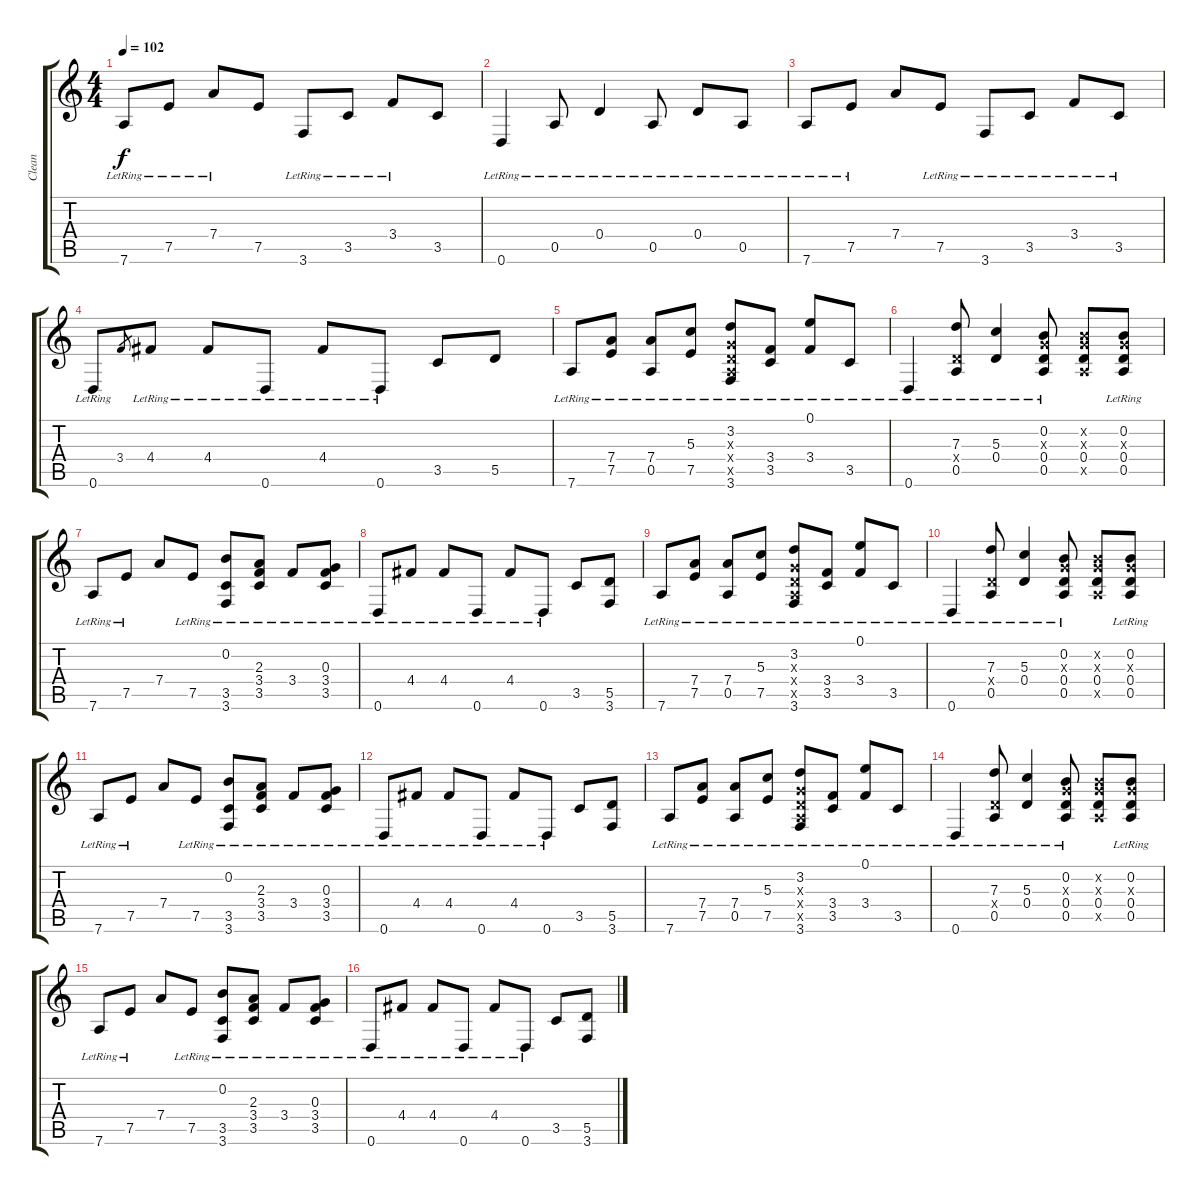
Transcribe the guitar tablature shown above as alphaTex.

\track ("Clean" "Clean") {instrument acousticguitarsteel}
\staff {score tabs}
\tuning (E4 B3 G3 D3 A2 D2) {hide}
\ts (4 4)
\tempo 102
\clef g2
\ks c
7.6{lr}.8{dy f instrument acousticguitarsteel} 7.5{lr}.8 7.4{lr}.8 7.5.8 3.6{lr}.8 3.5{lr}.8 3.4{lr}.8 3.5.8 |
0.6{lr}.4 0.5{lr}.8 0.4{lr}.4 0.5{lr}.8 0.4{lr}.8 0.5{lr}.8 |
7.6{lr}.8 7.5{lr}.8 7.4.8 7.5{lr}.8 3.6{lr}.8 3.5{lr}.8 3.4{lr}.8 3.5{lr}.8 |
0.6{lr}.8 3.4.8{gr} 4.4{lr}.8 4.4{lr}.8 0.6{lr}.8 4.4{lr}.8 0.6{lr}.8 3.5.8 5.5.8 |
7.6{lr}.8 (7.4 7.5{lr}).8 (7.4{lr} 0.5).8 (5.3{lr} 7.5{lr}).8 (3.2{lr} 0.3{x} 0.4{x} 0.5{x} 3.6{lr}).8 (3.4 3.5{lr}).8 (0.1{lr} 3.4{lr}).8 3.5{lr}.8 |
0.6{lr}.4 (7.3{lr} 0.4{x} 0.5).8 (5.3{lr} 0.4{lr}).4 (0.2{lr} 0.3{x} 0.4 0.5{lr}).8 (0.2{x} 0.3{x} 0.4 0.5{x}).8 (0.2{lr} 0.3{x} 0.4 0.5{lr}).8 |
7.6{lr}.8 7.5{lr}.8 7.4.8 7.5{lr}.8 (0.2{lr} 3.5 3.6{lr}).8 (2.3{lr} 3.4 3.5{lr}).8 3.4{lr}.8 (0.3{lr} 3.4 3.5{lr}).8 |
0.6{lr}.8 4.4{lr}.8 4.4{lr}.8 0.6{lr}.8 4.4{lr}.8 0.6{lr}.8 3.5.8 (5.5 3.6).8 |
7.6{lr}.8 (7.4 7.5{lr}).8 (7.4{lr} 0.5).8 (5.3{lr} 7.5{lr}).8 (3.2{lr} 0.3{x} 0.4{x} 0.5{x} 3.6{lr}).8 (3.4 3.5{lr}).8 (0.1{lr} 3.4{lr}).8 3.5{lr}.8 |
0.6{lr}.4 (7.3{lr} 0.4{x} 0.5).8 (5.3{lr} 0.4{lr}).4 (0.2{lr} 0.3{x} 0.4 0.5{lr}).8 (0.2{x} 0.3{x} 0.4 0.5{x}).8 (0.2{lr} 0.3{x} 0.4 0.5{lr}).8 |
7.6{lr}.8 7.5{lr}.8 7.4.8 7.5{lr}.8 (0.2{lr} 3.5 3.6{lr}).8 (2.3{lr} 3.4 3.5{lr}).8 3.4{lr}.8 (0.3{lr} 3.4 3.5{lr}).8 |
0.6{lr}.8 4.4{lr}.8 4.4{lr}.8 0.6{lr}.8 4.4{lr}.8 0.6{lr}.8 3.5.8 (5.5 3.6).8 |
7.6{lr}.8 (7.4 7.5{lr}).8 (7.4{lr} 0.5).8 (5.3{lr} 7.5{lr}).8 (3.2{lr} 0.3{x} 0.4{x} 0.5{x} 3.6{lr}).8 (3.4 3.5{lr}).8 (0.1{lr} 3.4{lr}).8 3.5{lr}.8 |
0.6{lr}.4 (7.3{lr} 0.4{x} 0.5).8 (5.3{lr} 0.4{lr}).4 (0.2{lr} 0.3{x} 0.4 0.5{lr}).8 (0.2{x} 0.3{x} 0.4 0.5{x}).8 (0.2{lr} 0.3{x} 0.4 0.5{lr}).8 |
7.6{lr}.8 7.5{lr}.8 7.4.8 7.5{lr}.8 (0.2{lr} 3.5 3.6{lr}).8 (2.3{lr} 3.4 3.5{lr}).8 3.4{lr}.8 (0.3{lr} 3.4 3.5{lr}).8 |
0.6{lr}.8 4.4{lr}.8 4.4{lr}.8 0.6{lr}.8 4.4{lr}.8 0.6{lr}.8 3.5.8 (5.5 3.6).8
